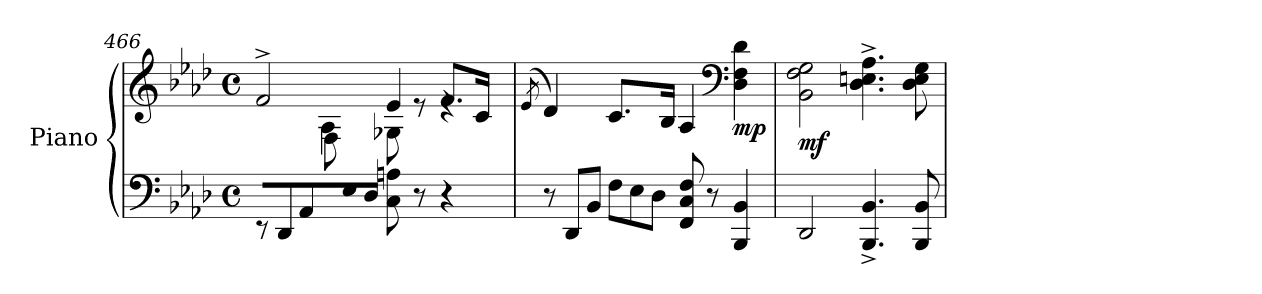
**kern	**kern	**dynam
*part1	*part1	*part1
*staff2	*staff1	*staff1/2
*I"Piano	*	*
*I'Pno.	*	*
*clefF4	*clefG2	*
*k[b-e-a-d-]	*k[b-e-a-d-]	*
*M4/4	*M4/4	*
*met(c)	*met(c)	*
*Xtuplet	*	*
=466	=466	=466
*	*^	*
*	*	*^	*
*	*	*	*^	*
12r	2f^/	4reyy	2.ryy	4ryy	.
12DD-/L	.	.	.	.	.
12AA-/J	.	.	.	.	.
*	*	*	*	*Xtuplet	*
12ryy	.	4A-\	.	12F\L	.
12E-/	.	.	.	3%2ryy	.
12D-/J	.	.	.	.	.
8C\ 8An\	4e-/	8G-X\	.	.	.
8r	.	8re	.	.	.
4r	8.f/L	4re	8..ryy	.	.
.	16c/Jk	.	.	.	.
.	.	.	32e-!yy	.	.
*	*v	*v	*v	*v	*
=467	=467	=467
.	(8qe-/	.
*	*^	*
12r	4d-/)	4d-/yy	.
12DD-/L	.	.	.
12BB-/J	.	.	.
12F\L	8.c/L	4ryy	.
12E-\	.	.	.
12D-\J	.	.	.
.	16B-/Jk	.	.
8FF/ 8C/ 8F/	4A-/	2ryy	.
8r	.	.	.
*	*clefF4	*	*
!	!	!	!LO:DY:b
4BBB-/ 4BB-/	4D-\ 4F\ 4d-\	.	mp
*	*v	*v	*
=468	=468	=468
!	!	!LO:DY:b
2DD-/	2BB-\ 2F\ 2G\	mf
4.BBB-/^ 4.BB-/^	4.D-\^ 4.En\^ 4.A-\^	.
8BBB-/ 8BB-/	8D-\ 8E\ 8G\	.
=	=	=
*-	*-	*-
